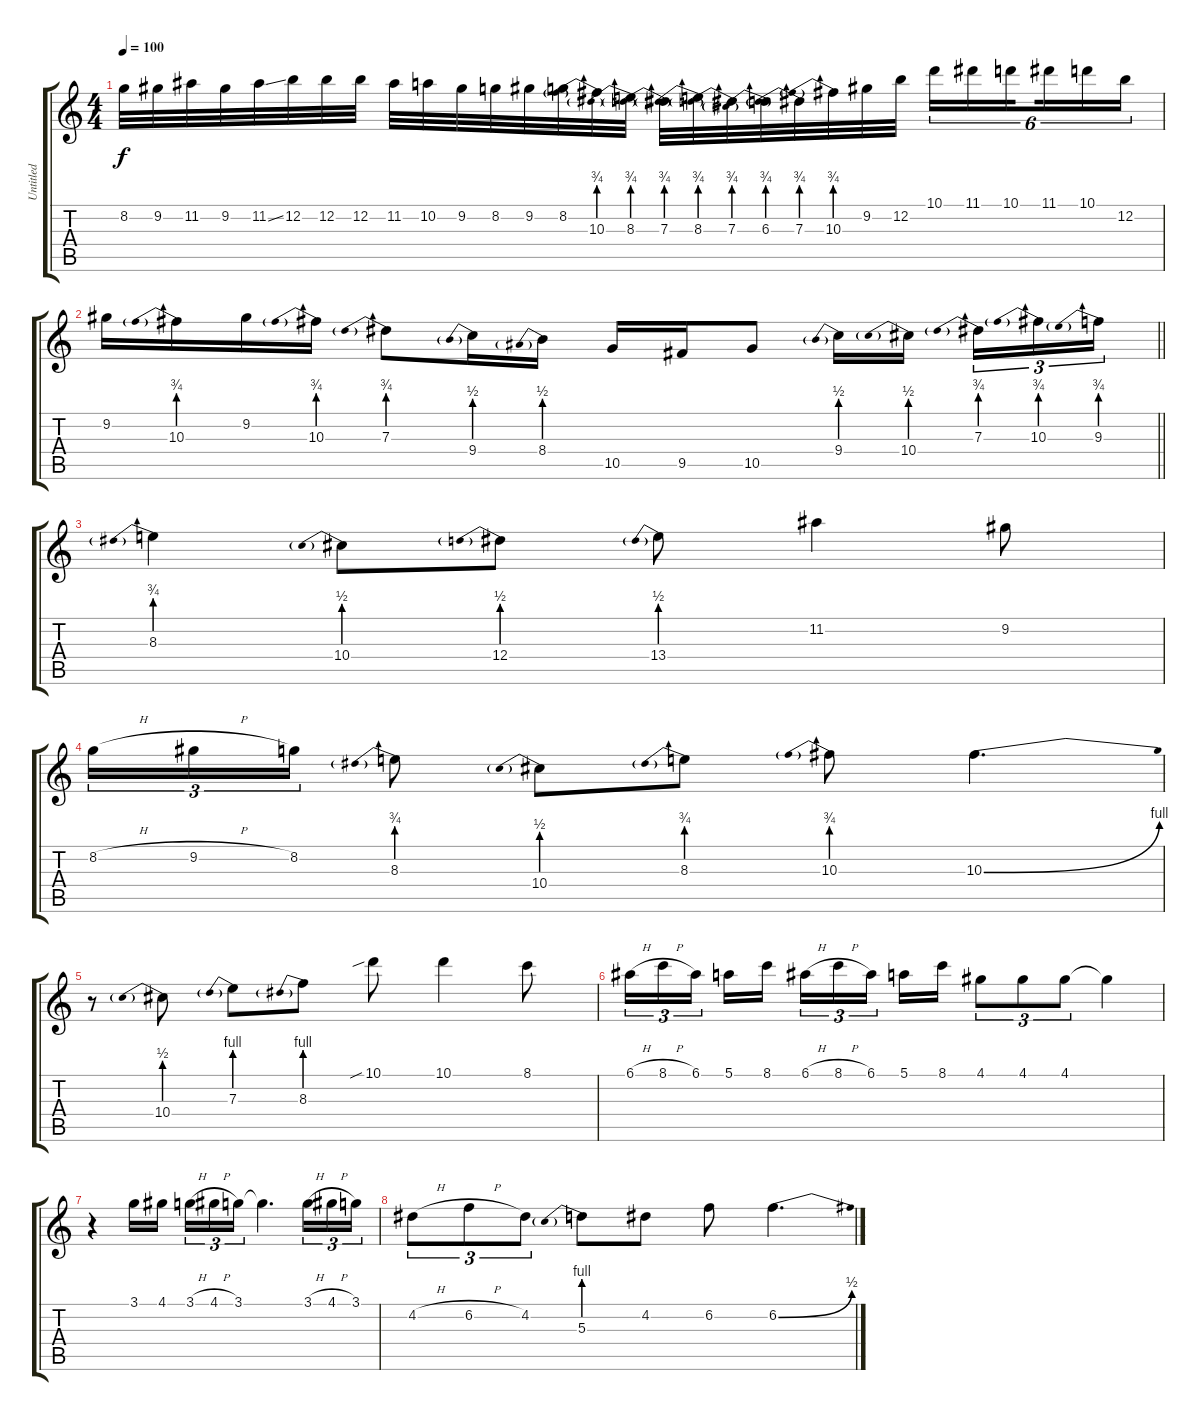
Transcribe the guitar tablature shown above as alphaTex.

\track ("Untitled" "Untitled") {instrument acousticguitarsteel}
\staff {score tabs}
\tuning (E4 B3 G3 D3 A2 E2) {hide}
\ts (4 4)
\tempo 100
\clef g2
\ks c
8.2.32{dy f} 9.2.32 11.2.32 9.2.32 11.2{ss}.32 12.2.32 12.2.32 12.2.32 11.2.32 10.2.32 9.2.32 8.2.32 9.2.32 8.2.32 10.3{be (prebend 0 3 60 3)}.32 8.3{be (prebend 0 3 60 3)}.32 7.3{be (prebend 0 3 60 3)}.32 8.3{be (prebend 0 3 60 3)}.32 7.3{be (prebend 0 3 60 3)}.32 6.3{be (prebend 0 3 60 3)}.32 7.3{be (prebend 0 3 60 3)}.32 10.3{be (prebend 0 3 60 3)}.32 9.2.32 12.2.32 10.1.16{tu (6 4)} 11.1.16{tu (6 4)} 10.1.16{tu (6 4) beam splitsecondary} 11.1.16{tu (6 4)} 10.1.16{tu (6 4)} 12.2.16{tu (6 4)} |
\barLineRight lightlight
9.2.16 10.3{be (prebend 0 3 60 3)}.16 9.2.16 10.3{be (prebend 0 3 60 3)}.16 7.3{be (prebend 0 3 60 3)}.8 9.4{be (prebend 0 2 60 2)}.16 8.4{be (prebend 0 2 60 2)}.16 10.5.16 9.5.16 10.5.8 9.4{be (prebend 0 2 60 2)}.16 10.4{be (prebend 0 2 60 2)}.16{beam splitsecondary} 7.3{be (prebend 0 3 60 3)}.16{tu (3 2)} 10.3{be (prebend 0 3 60 3)}.16{tu (3 2)} 9.3{be (prebend 0 3 60 3)}.16{tu (3 2)} |
8.3{be (prebend 0 3 60 3)}.4 10.4{be (prebend 0 2 60 2)}.8 12.4{be (prebend 0 2 60 2)}.8 13.4{be (prebend 0 2 60 2)}.8 11.2.4 9.2.8 |
8.2{h}.16{tu (3 2)} 9.2{h}.16{tu (3 2)} 8.2.16{tu (3 2)} 8.3{be (prebend 0 3 60 3)}.8 10.4{be (prebend 0 2 60 2)}.8 8.3{be (prebend 0 3 60 3)}.8 10.3{be (prebend 0 3 60 3)}.8 10.3{be (bend 0 0 60 4)}.4{d} |
r.8 10.4{be (prebend 0 2 60 2)}.8 7.3{be (prebend 0 4 60 4)}.8 8.3{be (prebend 0 4 60 4)}.8 10.1{sib}.8 10.1.4 8.1.8 |
6.1{h}.16{tu (3 2)} 8.1{h}.16{tu (3 2)} 6.1.16{tu (3 2) beam splitsecondary} 5.1.16 8.1.16 6.1{h}.16{tu (3 2)} 8.1{h}.16{tu (3 2)} 6.1.16{tu (3 2) beam splitsecondary} 5.1.16 8.1.16 4.1.8{tu (3 2)} 4.1.8{tu (3 2)} 4.1.8{tu (3 2)} 4.1{t}.4 |
r.4 3.1.16 4.1.16{beam splitsecondary} 3.1{h}.16{tu (3 2)} 4.1{h}.16{tu (3 2)} 3.1.16{tu (3 2)} 3.1{t}.4{d} 3.1{h}.16{tu (3 2)} 4.1{h}.16{tu (3 2)} 3.1.16{tu (3 2)} |
4.2{h}.8{tu (3 2)} 6.2{h}.8{tu (3 2)} 4.2.8{tu (3 2)} 5.3{be (prebend 0 4 60 4)}.8 4.2.8 6.2.8 6.2{be (bend 0 0 60 2)}.4{d}
